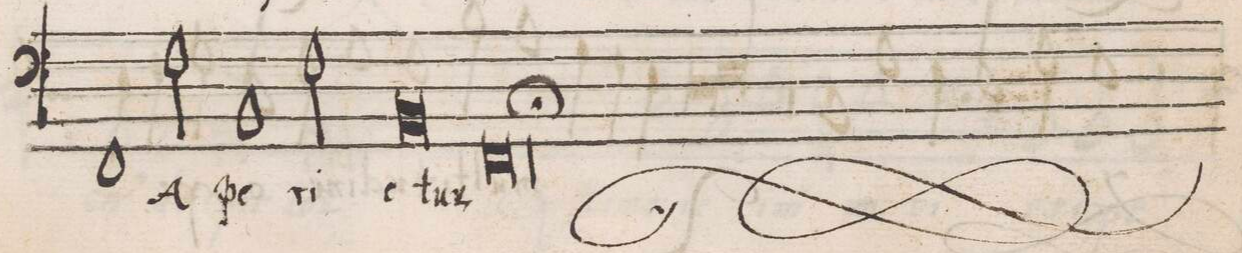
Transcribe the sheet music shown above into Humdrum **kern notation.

**kern	**text
*I"BASSVS	*
*clefF4	*
*k[b-]	*
*met(C|)	*
*M2/1	*
1FF	-tur
*	*Xij
2F\	A-
1BB-	-pe-
=51	=51
2F\	-ri-
0BB-	-e-
=52	=52
1FF;	-tur
==	==
*-	*-
